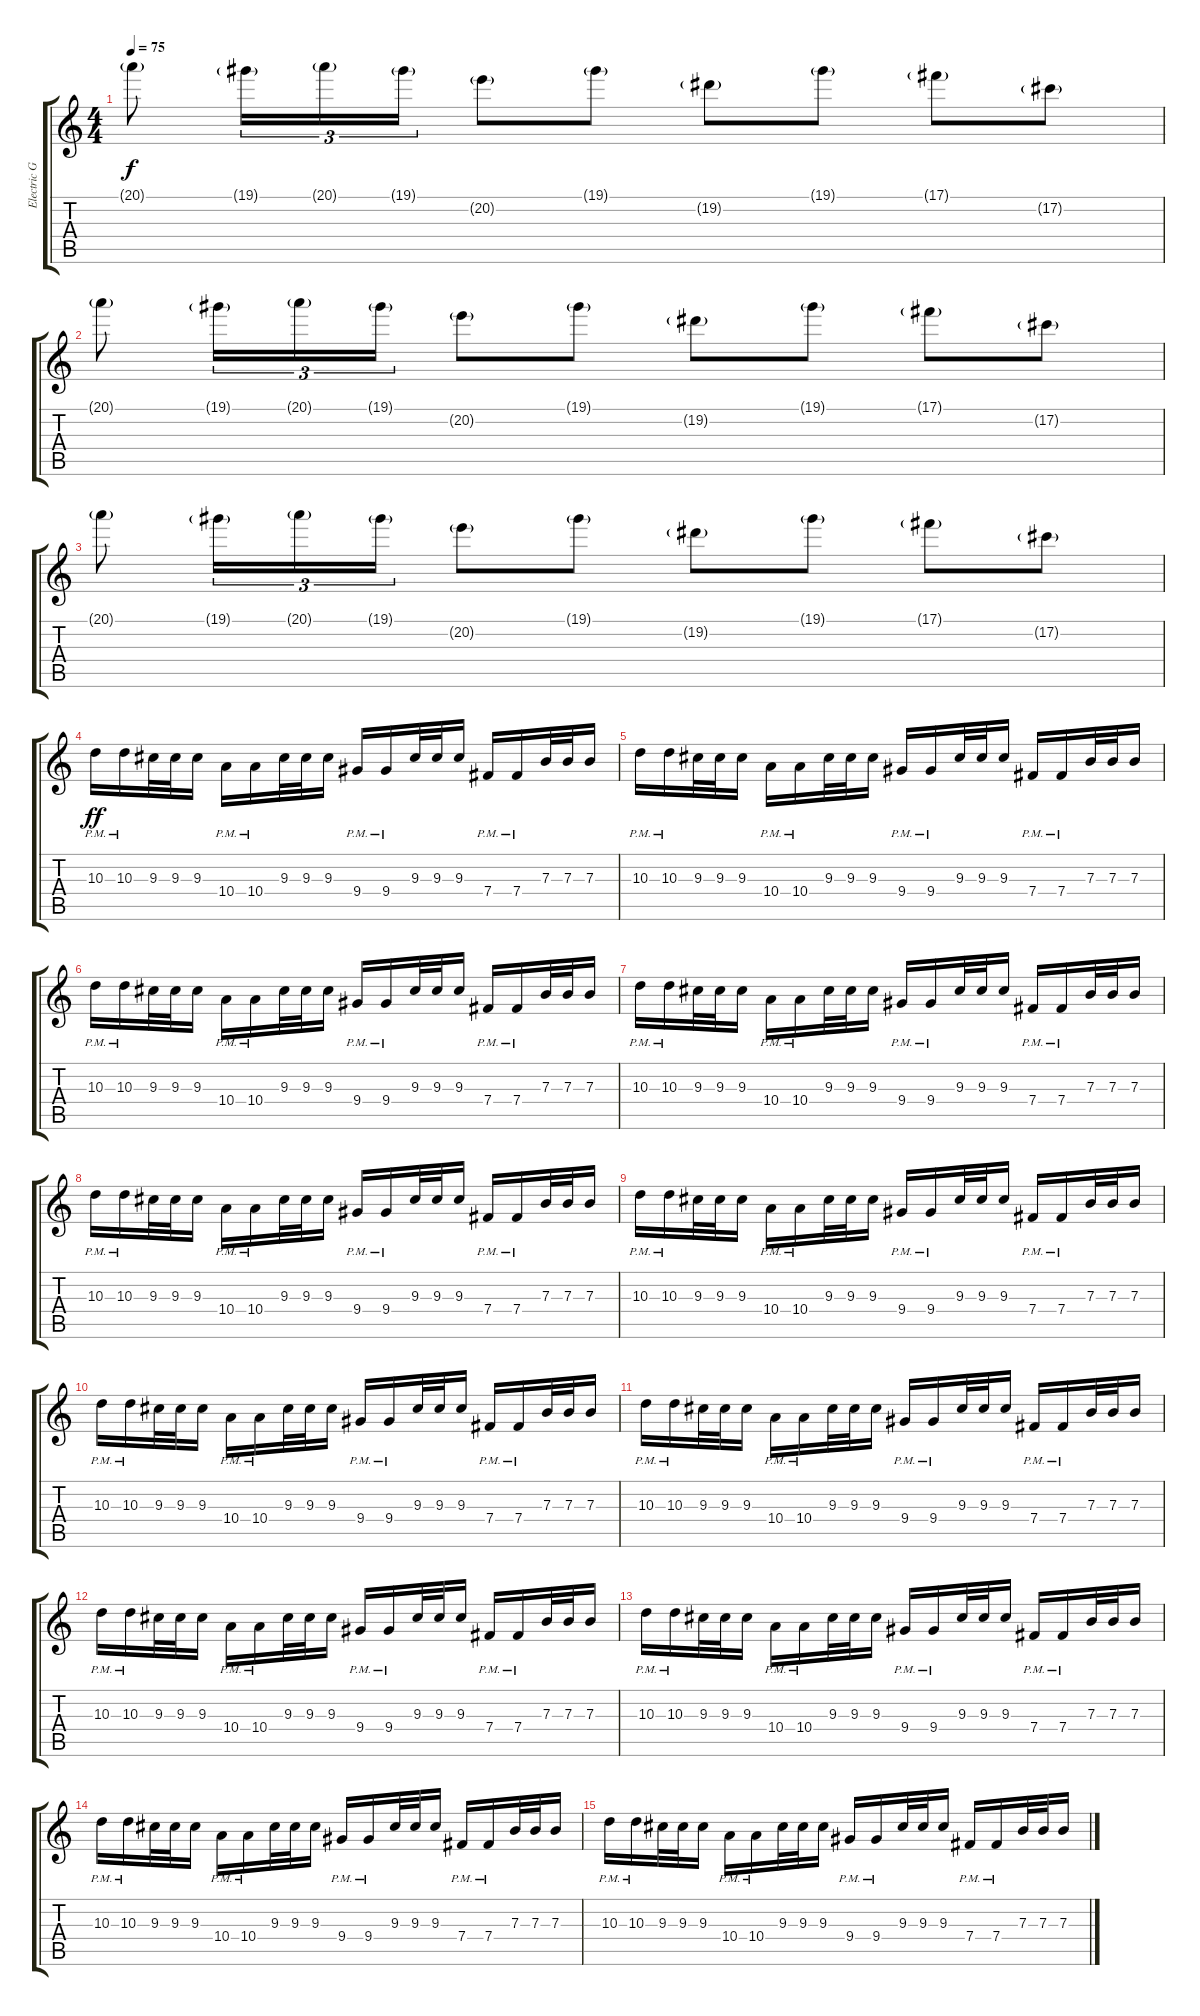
\track ("Electric Guitar" "Electric G") {instrument distortionguitar}
\staff {score tabs}
\tuning (Db4 Ab3 E3 B2 Gb2 B1) {hide}
\ts (4 4)
\tempo 75
\clef g2
\ks c
20.1{g}.8{dy f} 19.1{g}.16{tu (3 2)} 20.1{g}.16{tu (3 2)} 19.1{g}.16{tu (3 2)} 20.2{g}.8 19.1{g}.8 19.2{g}.8 19.1{g}.8 17.1{g}.8 17.2{g}.8 |
20.1{g}.8 19.1{g}.16{tu (3 2)} 20.1{g}.16{tu (3 2)} 19.1{g}.16{tu (3 2)} 20.2{g}.8 19.1{g}.8 19.2{g}.8 19.1{g}.8 17.1{g}.8 17.2{g}.8 |
20.1{g}.8 19.1{g}.16{tu (3 2)} 20.1{g}.16{tu (3 2)} 19.1{g}.16{tu (3 2)} 20.2{g}.8 19.1{g}.8 19.2{g}.8 19.1{g}.8 17.1{g}.8 17.2{g}.8 |
10.3{pm}.16{dy ff} 10.3{pm}.16 9.3.32 9.3.32 9.3.16 10.4{pm}.16 10.4{pm}.16 9.3.32 9.3.32 9.3.16 9.4{pm}.16 9.4{pm}.16 9.3.32 9.3.32 9.3.16 7.4{pm}.16 7.4{pm}.16 7.3.32 7.3.32 7.3.16 |
10.3{pm}.16 10.3{pm}.16 9.3.32 9.3.32 9.3.16 10.4{pm}.16 10.4{pm}.16 9.3.32 9.3.32 9.3.16 9.4{pm}.16 9.4{pm}.16 9.3.32 9.3.32 9.3.16 7.4{pm}.16 7.4{pm}.16 7.3.32 7.3.32 7.3.16 |
10.3{pm}.16 10.3{pm}.16 9.3.32 9.3.32 9.3.16 10.4{pm}.16 10.4{pm}.16 9.3.32 9.3.32 9.3.16 9.4{pm}.16 9.4{pm}.16 9.3.32 9.3.32 9.3.16 7.4{pm}.16 7.4{pm}.16 7.3.32 7.3.32 7.3.16 |
10.3{pm}.16 10.3{pm}.16 9.3.32 9.3.32 9.3.16 10.4{pm}.16 10.4{pm}.16 9.3.32 9.3.32 9.3.16 9.4{pm}.16 9.4{pm}.16 9.3.32 9.3.32 9.3.16 7.4{pm}.16 7.4{pm}.16 7.3.32 7.3.32 7.3.16 |
10.3{pm}.16 10.3{pm}.16 9.3.32 9.3.32 9.3.16 10.4{pm}.16 10.4{pm}.16 9.3.32 9.3.32 9.3.16 9.4{pm}.16 9.4{pm}.16 9.3.32 9.3.32 9.3.16 7.4{pm}.16 7.4{pm}.16 7.3.32 7.3.32 7.3.16 |
10.3{pm}.16 10.3{pm}.16 9.3.32 9.3.32 9.3.16 10.4{pm}.16 10.4{pm}.16 9.3.32 9.3.32 9.3.16 9.4{pm}.16 9.4{pm}.16 9.3.32 9.3.32 9.3.16 7.4{pm}.16 7.4{pm}.16 7.3.32 7.3.32 7.3.16 |
10.3{pm}.16 10.3{pm}.16 9.3.32 9.3.32 9.3.16 10.4{pm}.16 10.4{pm}.16 9.3.32 9.3.32 9.3.16 9.4{pm}.16 9.4{pm}.16 9.3.32 9.3.32 9.3.16 7.4{pm}.16 7.4{pm}.16 7.3.32 7.3.32 7.3.16 |
10.3{pm}.16 10.3{pm}.16 9.3.32 9.3.32 9.3.16 10.4{pm}.16 10.4{pm}.16 9.3.32 9.3.32 9.3.16 9.4{pm}.16 9.4{pm}.16 9.3.32 9.3.32 9.3.16 7.4{pm}.16 7.4{pm}.16 7.3.32 7.3.32 7.3.16 |
10.3{pm}.16 10.3{pm}.16 9.3.32 9.3.32 9.3.16 10.4{pm}.16 10.4{pm}.16 9.3.32 9.3.32 9.3.16 9.4{pm}.16 9.4{pm}.16 9.3.32 9.3.32 9.3.16 7.4{pm}.16 7.4{pm}.16 7.3.32 7.3.32 7.3.16 |
10.3{pm}.16 10.3{pm}.16 9.3.32 9.3.32 9.3.16 10.4{pm}.16 10.4{pm}.16 9.3.32 9.3.32 9.3.16 9.4{pm}.16 9.4{pm}.16 9.3.32 9.3.32 9.3.16 7.4{pm}.16 7.4{pm}.16 7.3.32 7.3.32 7.3.16 |
10.3{pm}.16 10.3{pm}.16 9.3.32 9.3.32 9.3.16 10.4{pm}.16 10.4{pm}.16 9.3.32 9.3.32 9.3.16 9.4{pm}.16 9.4{pm}.16 9.3.32 9.3.32 9.3.16 7.4{pm}.16 7.4{pm}.16 7.3.32 7.3.32 7.3.16 |
10.3{pm}.16 10.3{pm}.16 9.3.32 9.3.32 9.3.16 10.4{pm}.16 10.4{pm}.16 9.3.32 9.3.32 9.3.16 9.4{pm}.16 9.4{pm}.16 9.3.32 9.3.32 9.3.16 7.4{pm}.16 7.4{pm}.16 7.3.32 7.3.32 7.3.16
